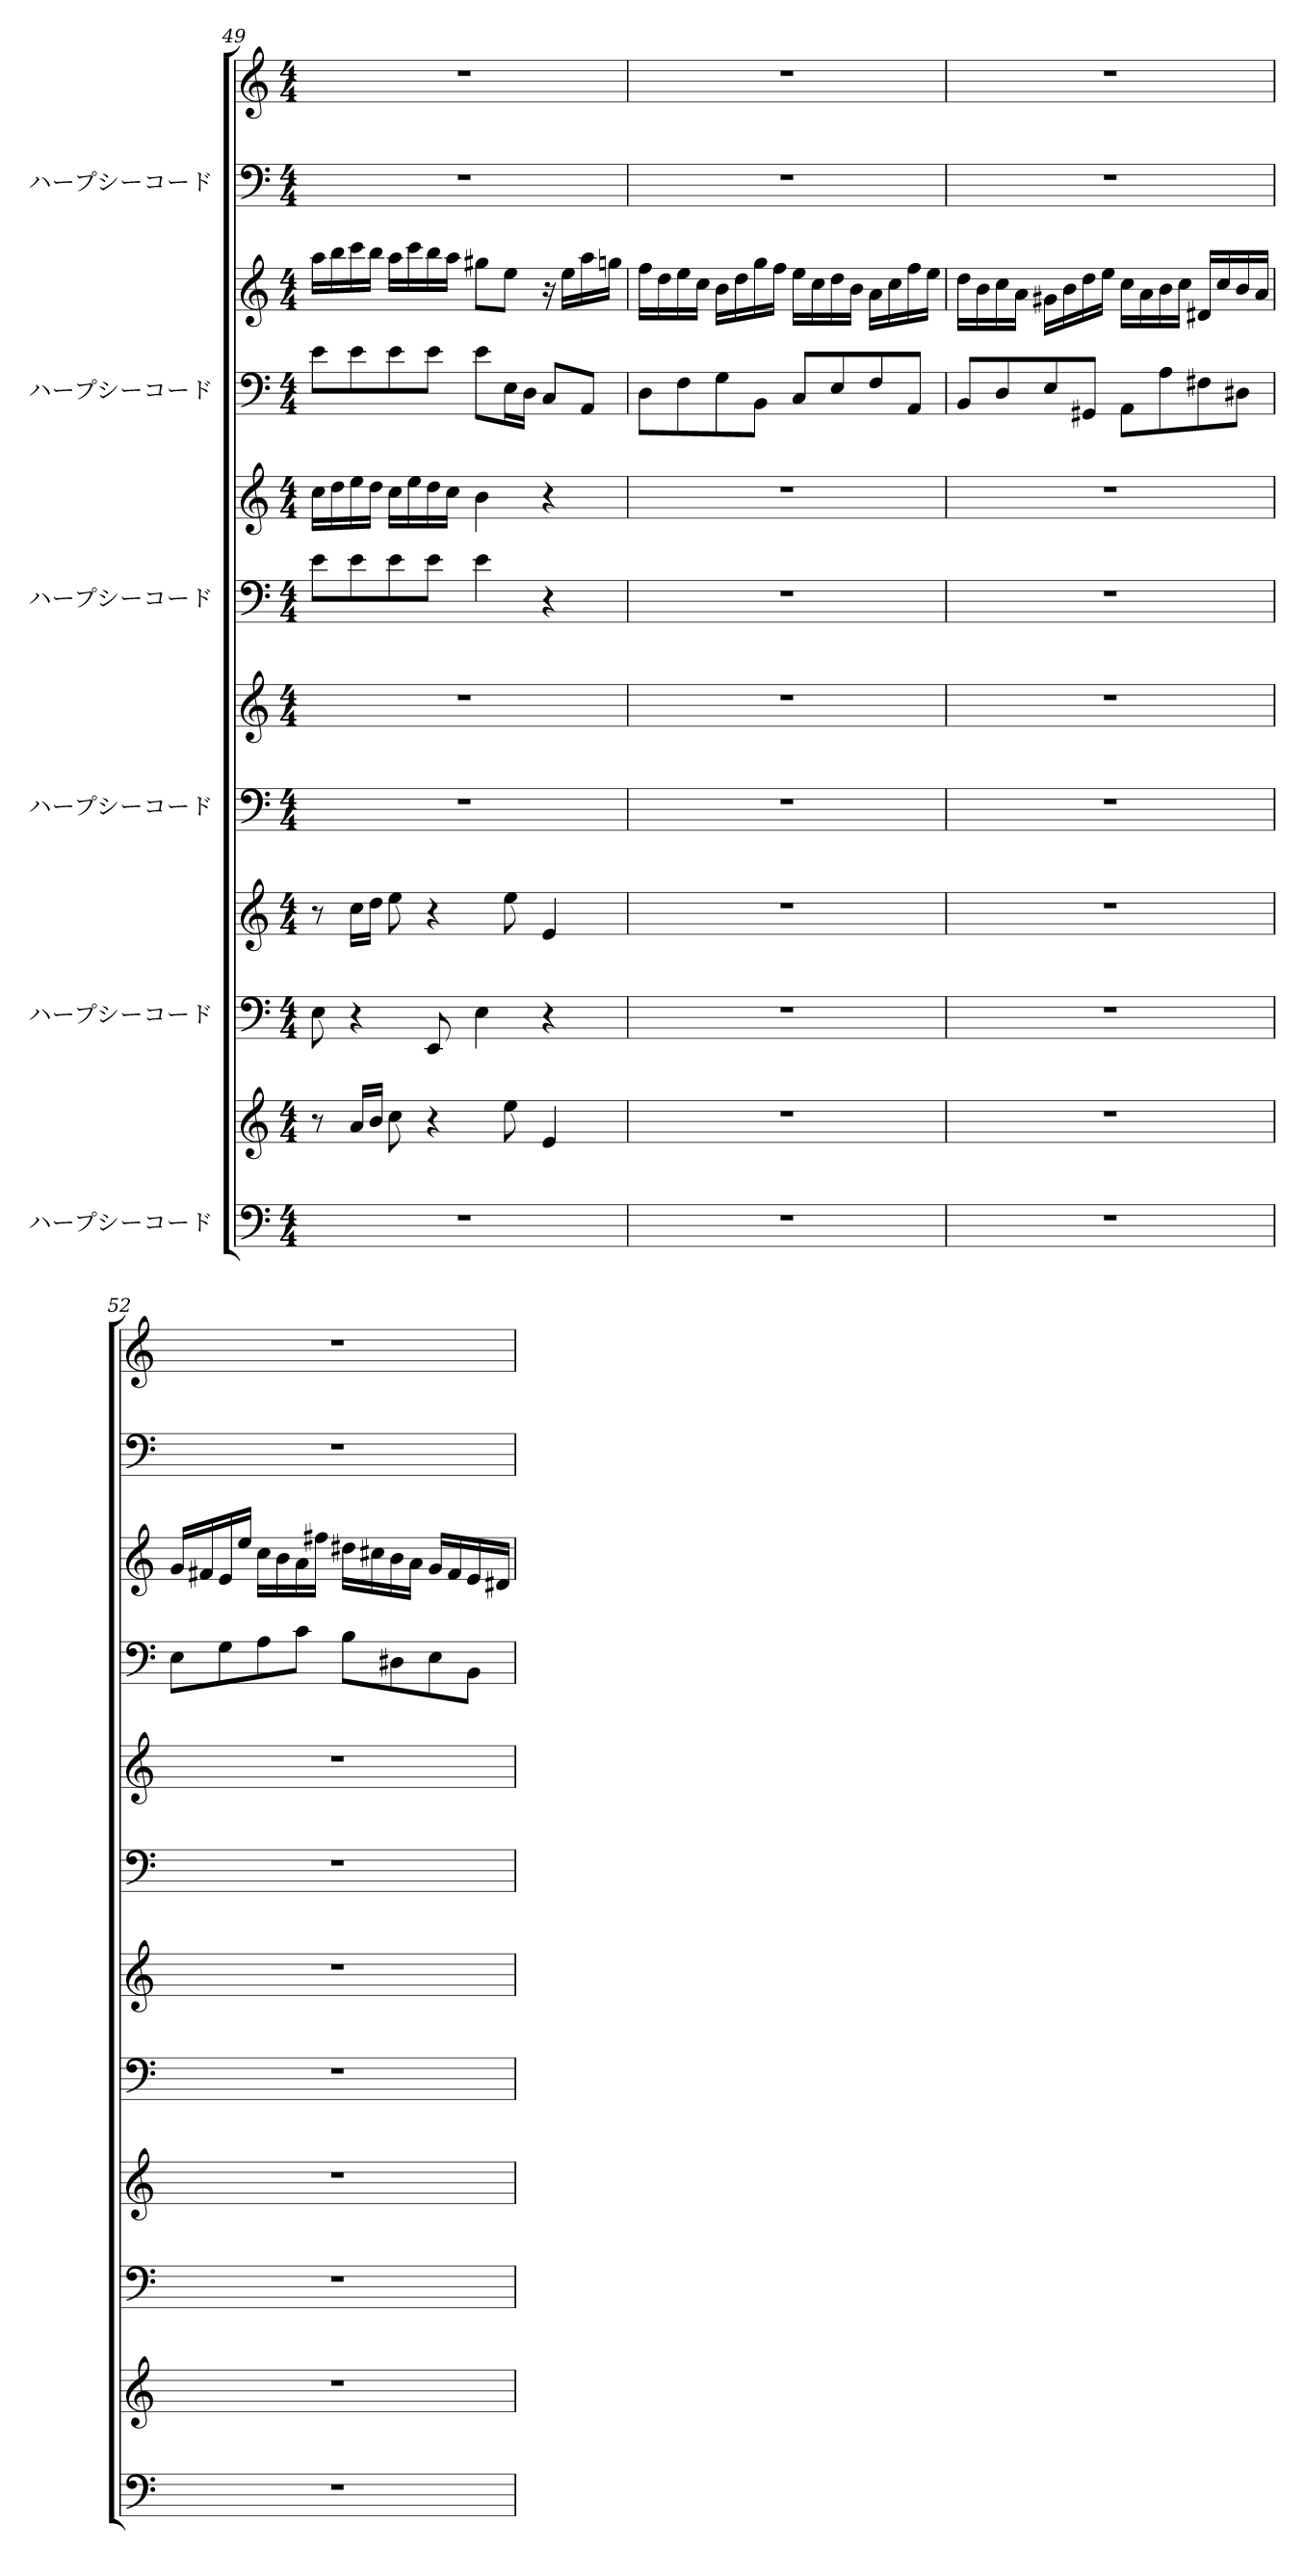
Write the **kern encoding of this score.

**kern	**kern	**kern	**kern	**kern	**kern	**kern	**kern	**kern	**kern	**kern	**kern
*part6	*part6	*part5	*part5	*part4	*part4	*part3	*part3	*part2	*part2	*part1	*part1
*staff12	*staff11	*staff10	*staff9	*staff8	*staff7	*staff6	*staff5	*staff4	*staff3	*staff2	*staff1
*I"ハープシーコード	*	*I"ハープシーコード	*	*I"ハープシーコード	*	*I"ハープシーコード	*	*I"ハープシーコード	*	*I"ハープシーコード	*
!!LO:PB:g=z
*clefF4	*clefG2	*clefF4	*clefG2	*clefF4	*clefG2	*clefF4	*clefG2	*clefF4	*clefG2	*clefF4	*clefG2
*k[]	*k[]	*k[]	*k[]	*k[]	*k[]	*k[]	*k[]	*k[]	*k[]	*k[]	*k[]
*M4/4	*M4/4	*M4/4	*M4/4	*M4/4	*M4/4	*M4/4	*M4/4	*M4/4	*M4/4	*M4/4	*M4/4
=49	=49	=49	=49	=49	=49	=49	=49	=49	=49	=49	=49
1r	8r	8E\	8r	1r	1r	8e\L	16cc\LL	8e\L	16aa\LL	1r	1r
.	.	.	.	.	.	.	16dd\	.	16bb\	.	.
.	16a/LL	4r	16cc\LL	.	.	8e\	16ee\	8e\	16ccc\	.	.
.	16b/JJ	.	16dd\JJ	.	.	.	16dd\JJ	.	16bb\JJ	.	.
.	8cc\	.	8ee\	.	.	8e\	16cc\LL	8e\	16aa\LL	.	.
.	.	.	.	.	.	.	16ee\	.	16ccc\	.	.
.	4r	8EE/	4r	.	.	8e\J	16dd\	8e\J	16bb\	.	.
.	.	.	.	.	.	.	16cc\JJ	.	16aa\JJ	.	.
.	.	4E\	.	.	.	4e\	4b\	8e\L	8gg#X\L	.	.
.	8ee\	.	8ee\	.	.	.	.	16E\L	8ee\J	.	.
.	.	.	.	.	.	.	.	16D\JJ	.	.	.
.	4e/	4r	4e/	.	.	4r	4r	8C/L	16r	.	.
.	.	.	.	.	.	.	.	.	16ee\LL	.	.
.	.	.	.	.	.	.	.	8AA/J	16aa\	.	.
.	.	.	.	.	.	.	.	.	16ggn\JJ	.	.
=50	=50	=50	=50	=50	=50	=50	=50	=50	=50	=50	=50
1r	1r	1r	1r	1r	1r	1r	1r	8D\L	16ff\LL	1r	1r
.	.	.	.	.	.	.	.	.	16dd\	.	.
.	.	.	.	.	.	.	.	8F\	16ee\	.	.
.	.	.	.	.	.	.	.	.	16cc\JJ	.	.
.	.	.	.	.	.	.	.	8G\	16b\LL	.	.
.	.	.	.	.	.	.	.	.	16dd\	.	.
.	.	.	.	.	.	.	.	8BB\J	16gg\	.	.
.	.	.	.	.	.	.	.	.	16ff\JJ	.	.
.	.	.	.	.	.	.	.	8C/L	16ee\LL	.	.
.	.	.	.	.	.	.	.	.	16cc\	.	.
.	.	.	.	.	.	.	.	8E/	16dd\	.	.
.	.	.	.	.	.	.	.	.	16b\JJ	.	.
.	.	.	.	.	.	.	.	8F/	16a\LL	.	.
.	.	.	.	.	.	.	.	.	16cc\	.	.
.	.	.	.	.	.	.	.	8AA/J	16ff\	.	.
.	.	.	.	.	.	.	.	.	16ee\JJ	.	.
!!LO:PB:g=z
=51	=51	=51	=51	=51	=51	=51	=51	=51	=51	=51	=51
1r	1r	1r	1r	1r	1r	1r	1r	8BB/L	16dd\LL	1r	1r
.	.	.	.	.	.	.	.	.	16b\	.	.
.	.	.	.	.	.	.	.	8D/	16cc\	.	.
.	.	.	.	.	.	.	.	.	16a\JJ	.	.
.	.	.	.	.	.	.	.	8E/	16g#X\LL	.	.
.	.	.	.	.	.	.	.	.	16b\	.	.
.	.	.	.	.	.	.	.	8GG#X/J	16dd\	.	.
.	.	.	.	.	.	.	.	.	16ee\JJ	.	.
.	.	.	.	.	.	.	.	8AA\L	16cc\LL	.	.
.	.	.	.	.	.	.	.	.	16a\	.	.
.	.	.	.	.	.	.	.	8A\	16b\	.	.
.	.	.	.	.	.	.	.	.	16cc\JJ	.	.
.	.	.	.	.	.	.	.	8F#X\	16d#X/LL	.	.
.	.	.	.	.	.	.	.	.	16cc/	.	.
.	.	.	.	.	.	.	.	8D#X\J	16b/	.	.
.	.	.	.	.	.	.	.	.	16a/JJ	.	.
=52	=52	=52	=52	=52	=52	=52	=52	=52	=52	=52	=52
1r	1r	1r	1r	1r	1r	1r	1r	8E\L	16g/LL	1r	1r
.	.	.	.	.	.	.	.	.	16f#X/	.	.
.	.	.	.	.	.	.	.	8G\	16e/	.	.
.	.	.	.	.	.	.	.	.	16ee/JJ	.	.
.	.	.	.	.	.	.	.	8A\	16cc\LL	.	.
.	.	.	.	.	.	.	.	.	16b\	.	.
.	.	.	.	.	.	.	.	8c\J	16a\	.	.
.	.	.	.	.	.	.	.	.	16ff#X\JJ	.	.
.	.	.	.	.	.	.	.	8B\L	16dd#X\LL	.	.
.	.	.	.	.	.	.	.	.	16cc#X\	.	.
.	.	.	.	.	.	.	.	8D#X\	16b\	.	.
.	.	.	.	.	.	.	.	.	16a\JJ	.	.
.	.	.	.	.	.	.	.	8E\	16g/LL	.	.
.	.	.	.	.	.	.	.	.	16f#/	.	.
.	.	.	.	.	.	.	.	8BB\J	16e/	.	.
.	.	.	.	.	.	.	.	.	16d#X/JJ	.	.
=	=	=	=	=	=	=	=	=	=	=	=
*-	*-	*-	*-	*-	*-	*-	*-	*-	*-	*-	*-
